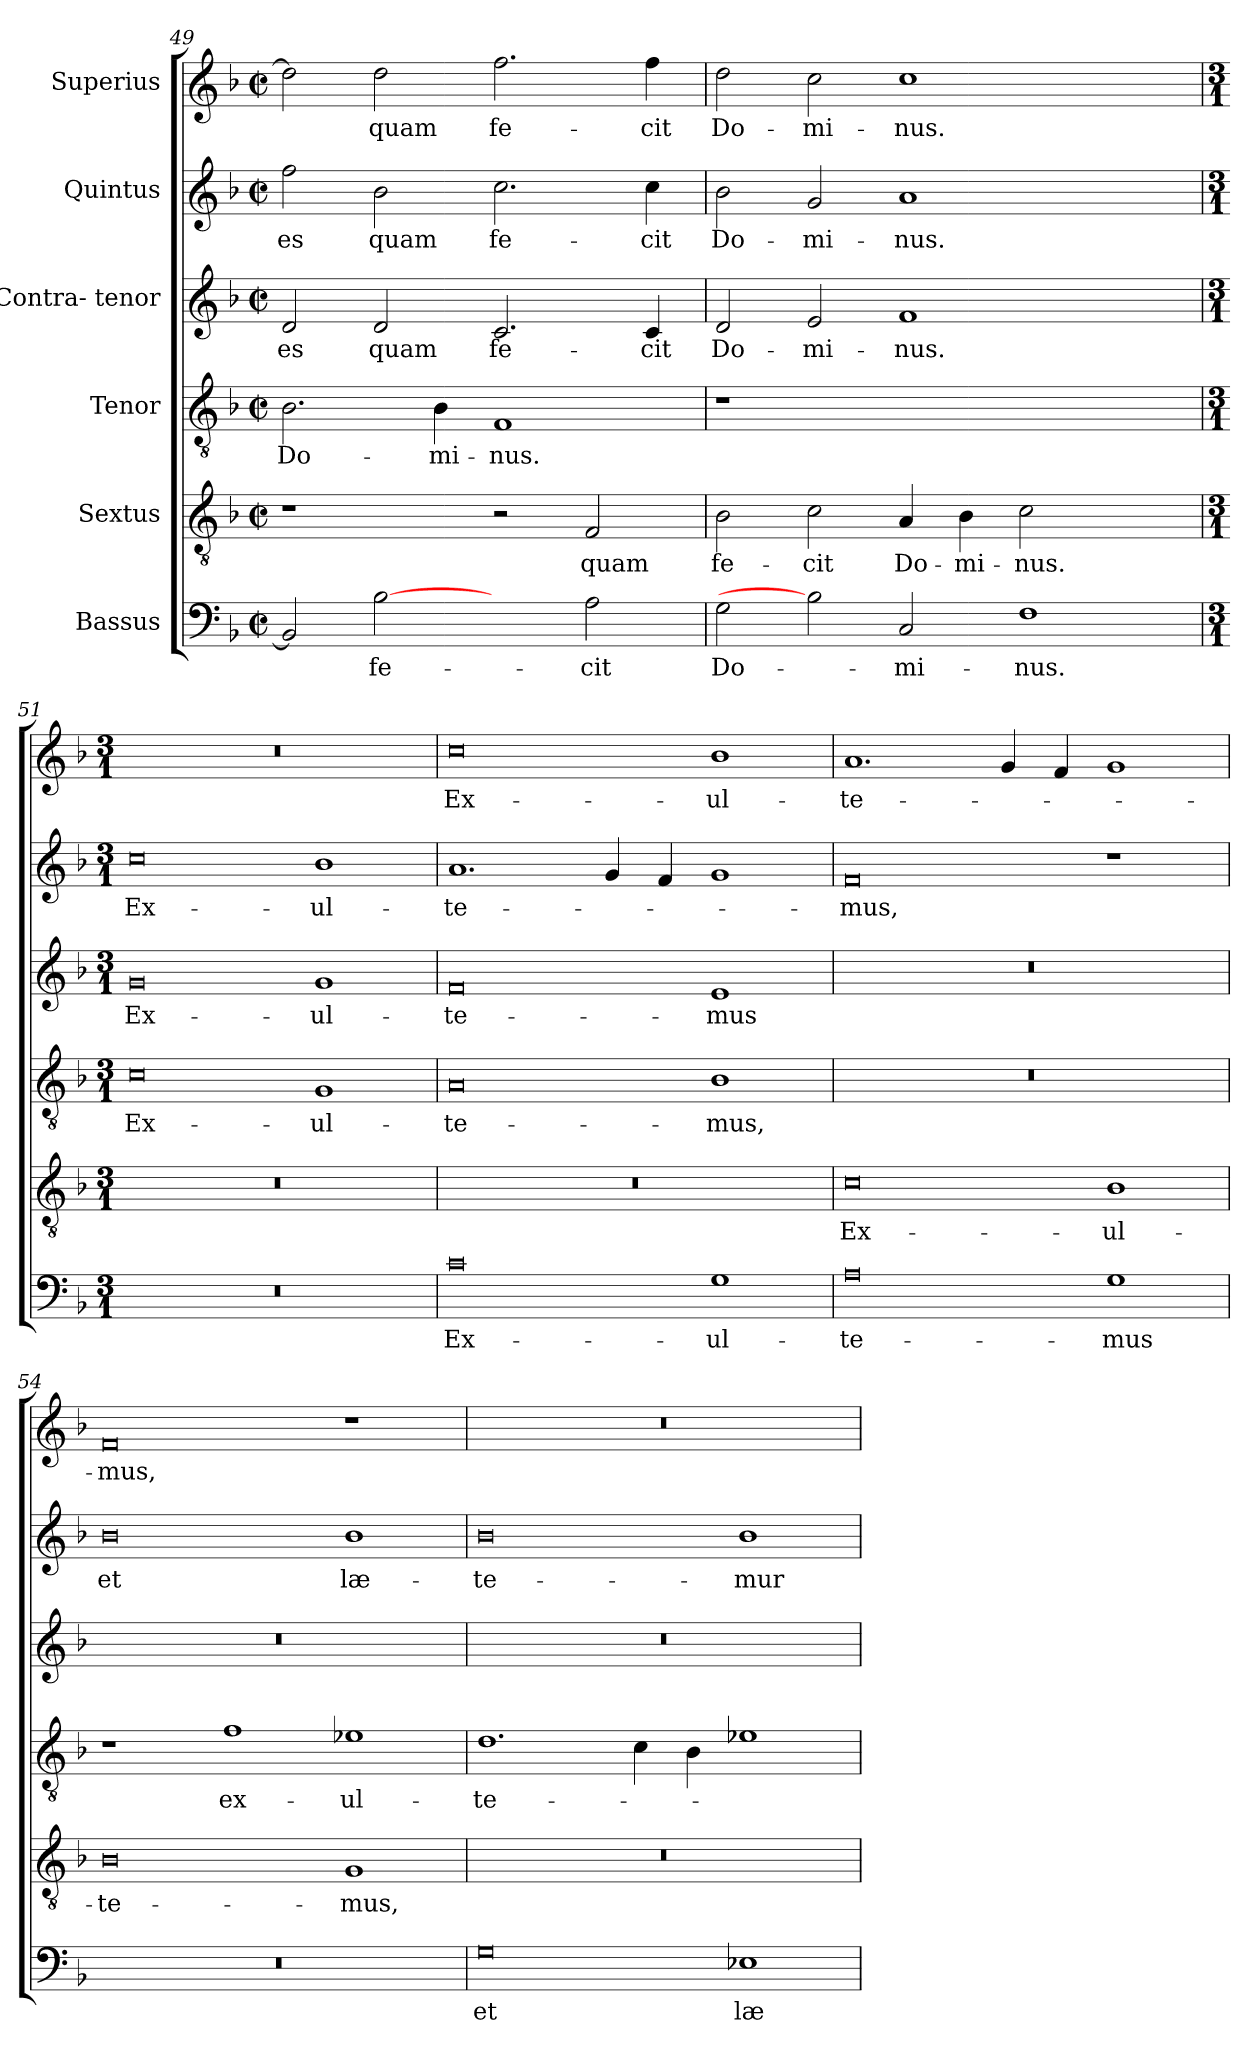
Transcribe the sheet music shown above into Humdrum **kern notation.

**kern	**text	**kern	**text	**kern	**text	**kern	**text	**kern	**text	**kern	**text
*part6	*part6	*part5	*part5	*part4	*part4	*part3	*part3	*part2	*part2	*part1	*part1
*staff6	*staff6	*staff5	*staff5	*staff4	*staff4	*staff3	*staff3	*staff2	*staff2	*staff1	*staff1
*I"Bassus	*	*I"Sextus	*	*I"Tenor	*	*I"Contra- tenor	*	*I"Quintus	*	*I"Superius	*
*clefF4	*	*clefGv2	*	*clefGv2	*	*clefG2	*	*clefG2	*	*clefG2	*
*k[b-]	*	*k[b-]	*	*k[b-]	*	*k[b-]	*	*k[b-]	*	*k[b-]	*
*F:	*	*F:	*	*F:	*	*F:	*	*F:	*	*F:	*
*M2/2	*	*M2/2	*	*M2/2	*	*M2/2	*	*M2/2	*	*M2/2	*
*met(c|)	*	*met(c|)	*	*met(c|)	*	*met(c|)	*	*met(c|)	*	*met(c|)	*
=49	=49	=49	=49	=49	=49	=49	=49	=49	=49	=49	=49
!	!	!	!	!	!LO:LY:b	!	!LO:LY:b	!	!LO:LY:b	!	!
2BB-/]	.	1r	.	2.B-\	Do-	2d/	-es	2ff\	-es	2dd\]	.
!	!LO:LY:b	!	!	!	!	!	!LO:LY:b	!	!LO:LY:b	!	!LO:LY:b
[2B-	fe-	.	.	.	.	2d/	quam	2b-\	quam	2dd\	quam
!	!	!	!	!	!LO:LY:b	!	!	!	!	!	!
.	.	.	.	4B-\	-mi-	.	.	.	.	.	.
!	!	!	!	!	!LO:LY:b	!	!LO:LY:b	!	!LO:LY:b	!	!LO:LY:b
2ryy	.	2r	.	1F	-nus.	2.c/	fe-	2.cc\	fe-	2.ff\	fe-
!	!LO:LY:b	!	!LO:LY:b	!	!	!	!	!	!	!	!
2A\	-cit	2F/	quam	.	.	.	.	.	.	.	.
!	!	!	!	!	!	!	!LO:LY:b	!	!LO:LY:b	!	!LO:LY:b
.	.	.	.	.	.	4c/	-cit	4cc\	-cit	4ff\	-cit
=50	=50	=50	=50	=50	=50	=50	=50	=50	=50	=50	=50
!	!LO:LY:b	!	!LO:LY:b	!	!	!	!LO:LY:b	!	!LO:LY:b	!	!LO:LY:b
2G\	Do-	2B-\	fe-	1r	.	2d/	Do-	2b-\	Do-	2dd\	Do-
!	!	!	!LO:LY:b	!	!	!	!LO:LY:b	!	!LO:LY:b	!	!LO:LY:b
2B-]	.	2c\	-cit	.	.	2e/	-mi-	2g/	-mi-	2cc\	-mi-
!	!LO:LY:b	!	!LO:LY:b	!	!	!	!LO:LY:b	!	!LO:LY:b	!	!LO:LY:b
2C/	-mi-	4A/	Do-	1.ryy	.	1f	-nus.	1a	-nus.	1cc	-nus.
!	!	!	!LO:LY:b	!	!	!	!	!	!	!	!
.	.	4B-\	-mi-	.	.	.	.	.	.	.	.
!	!LO:LY:b	!	!LO:LY:b	!	!	!	!	!	!	!	!
1F	-nus.	2c\	-nus.	.	.	.	.	.	.	.	.
.	.	2ryy	.	.	.	2ryy	.	2ryy	.	2ryy	.
!!LO:LB:g=z
=51	=51	=51	=51	=51	=51	=51	=51	=51	=51	=51	=51
*M3/1	*	*M3/1	*	*M3/1	*	*M3/1	*	*M3/1	*	*M3/1	*
!	!	!	!	!	!LO:LY:b	!	!LO:LY:b	!	!LO:LY:b	!	!
0.r	.	0.r	.	0c	Ex-	0g	Ex-	0cc	Ex-	0.r	.
!	!	!	!	!	!LO:LY:b	!	!LO:LY:b	!	!LO:LY:b	!	!
.	.	.	.	1G	-ul-	1g	-ul-	1b-	-ul-	.	.
=52	=52	=52	=52	=52	=52	=52	=52	=52	=52	=52	=52
!	!LO:LY:b	!	!	!	!LO:LY:b	!	!LO:LY:b	!	!LO:LY:b	!	!LO:LY:b
0c	Ex-	0.r	.	0A	-te-	0f	-te-	1.a	-te-	0cc	Ex-
.	.	.	.	.	.	.	.	4g/	.	.	.
.	.	.	.	.	.	.	.	4f/	.	.	.
!	!LO:LY:b	!	!	!	!LO:LY:b	!	!LO:LY:b	!	!	!	!LO:LY:b
1G	-ul-	.	.	1B-	-mus,	1e	-mus	1g	.	1b-	-ul-
=53	=53	=53	=53	=53	=53	=53	=53	=53	=53	=53	=53
!	!LO:LY:b	!	!LO:LY:b	!	!	!	!	!	!LO:LY:b	!	!LO:LY:b
0A	-te-	0c	Ex-	0.r	.	0.r	.	0f	-mus,	1.a	-te-
.	.	.	.	.	.	.	.	.	.	4g/	.
.	.	.	.	.	.	.	.	.	.	4f/	.
!	!LO:LY:b	!	!LO:LY:b	!	!	!	!	!	!	!	!
1G	-mus	1B-	-ul-	.	.	.	.	1r	.	1g	.
=54	=54	=54	=54	=54	=54	=54	=54	=54	=54	=54	=54
!	!	!	!LO:LY:b	!	!	!	!	!	!LO:LY:b	!	!LO:LY:b
0.r	.	0B-	-te-	1r	.	0.r	.	0b-	et	0f	-mus,
!	!	!	!	!	!LO:LY:b	!	!	!	!	!	!
.	.	.	.	1f	ex-	.	.	.	.	.	.
!	!	!	!LO:LY:b	!	!LO:LY:b	!	!	!	!LO:LY:b	!	!
.	.	1G	-mus,	1e-X	-ul-	.	.	1b-	læ-	1r	.
=55	=55	=55	=55	=55	=55	=55	=55	=55	=55	=55	=55
!	!LO:LY:b	!	!	!	!LO:LY:b	!	!	!	!LO:LY:b	!	!
0G	et	0.r	.	1.d	-te-	0.r	.	0b-	-te-	0.r	.
.	.	.	.	4c\	.	.	.	.	.	.	.
.	.	.	.	4B-\	.	.	.	.	.	.	.
!	!LO:LY:b	!	!	!	!	!	!	!	!LO:LY:b	!	!
1E-X	læ-	.	.	1e-X	.	.	.	1b-	-mur	.	.
=	=	=	=	=	=	=	=	=	=	=	=
*-	*-	*-	*-	*-	*-	*-	*-	*-	*-	*-	*-
